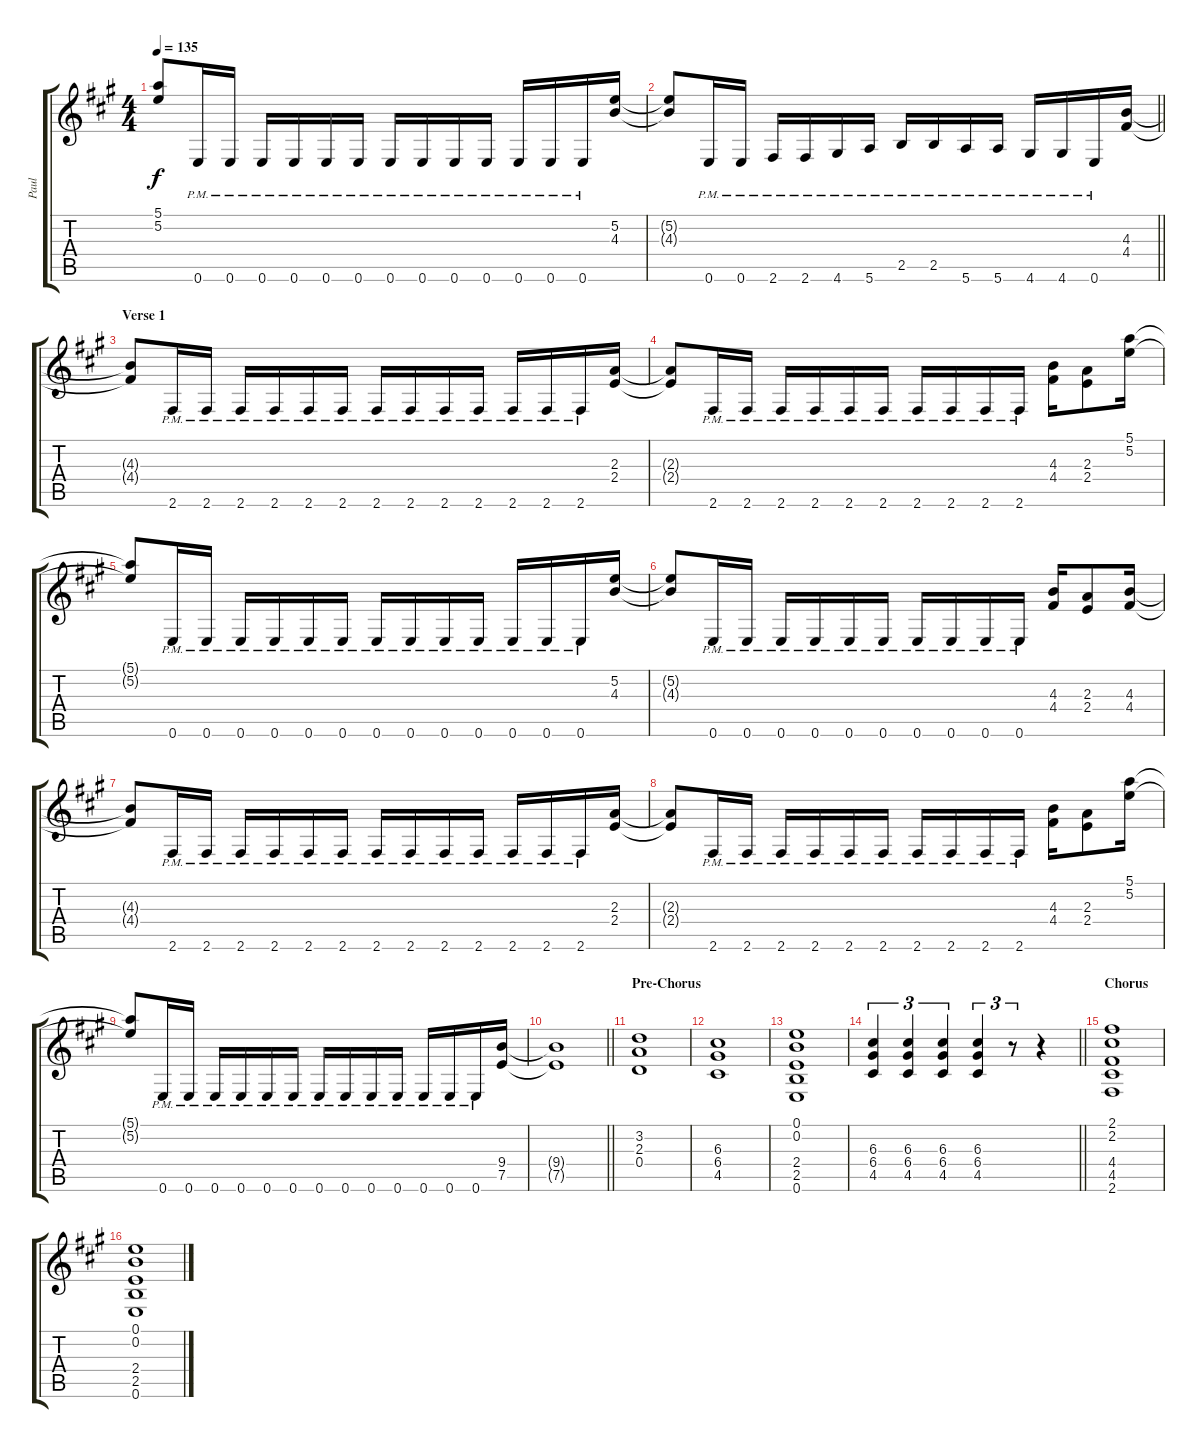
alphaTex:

\track ("Paul" "Paul") {instrument overdrivenguitar}
\staff {score tabs}
\tuning (E4 B3 G3 D3 A2 E2) {hide}
\ts (4 4)
\tempo 135
\clef g2
\ks a
(5.1{t} 5.2{t}).8{dy f} 0.6{pm}.16 0.6{pm}.16 0.6{pm}.16 0.6{pm}.16 0.6{pm}.16 0.6{pm}.16 0.6{pm}.16 0.6{pm}.16 0.6{pm}.16 0.6{pm}.16 0.6{pm}.16 0.6{pm}.16 0.6{pm}.16 (5.2 4.3).16 |
\barLineRight lightlight
(5.2{t} 4.3{t}).8 0.6{pm}.16 0.6{pm}.16 2.6{pm}.16 2.6{pm}.16 4.6{pm}.16 5.6{pm}.16 2.5{pm}.16 2.5{pm}.16 5.6{pm}.16 5.6{pm}.16 4.6{pm}.16 4.6{pm}.16 0.6{pm}.16 (4.3 4.4).16 |
\section ("" "Verse 1")
(4.3{t} 4.4{t}).8 2.6{pm}.16 2.6{pm}.16 2.6{pm}.16 2.6{pm}.16 2.6{pm}.16 2.6{pm}.16 2.6{pm}.16 2.6{pm}.16 2.6{pm}.16 2.6{pm}.16 2.6{pm}.16 2.6{pm}.16 2.6{pm}.16 (2.3 2.4).16 |
(2.3{t} 2.4{t}).8 2.6{pm}.16 2.6{pm}.16 2.6{pm}.16 2.6{pm}.16 2.6{pm}.16 2.6{pm}.16 2.6{pm}.16 2.6{pm}.16 2.6{pm}.16 2.6{pm}.16 (4.3 4.4).16 (2.3 2.4).8 (5.1 5.2).16 |
(5.1{t} 5.2{t}).8 0.6{pm}.16 0.6{pm}.16 0.6{pm}.16 0.6{pm}.16 0.6{pm}.16 0.6{pm}.16 0.6{pm}.16 0.6{pm}.16 0.6{pm}.16 0.6{pm}.16 0.6{pm}.16 0.6{pm}.16 0.6{pm}.16 (5.2 4.3).16 |
(5.2{t} 4.3{t}).8 0.6{pm}.16 0.6{pm}.16 0.6{pm}.16 0.6{pm}.16 0.6{pm}.16 0.6{pm}.16 0.6{pm}.16 0.6{pm}.16 0.6{pm}.16 0.6{pm}.16 (4.3 4.4).16 (2.3 2.4).8 (4.3 4.4).16 |
(4.3{t} 4.4{t}).8 2.6{pm}.16 2.6{pm}.16 2.6{pm}.16 2.6{pm}.16 2.6{pm}.16 2.6{pm}.16 2.6{pm}.16 2.6{pm}.16 2.6{pm}.16 2.6{pm}.16 2.6{pm}.16 2.6{pm}.16 2.6{pm}.16 (2.3 2.4).16 |
(2.3{t} 2.4{t}).8 2.6{pm}.16 2.6{pm}.16 2.6{pm}.16 2.6{pm}.16 2.6{pm}.16 2.6{pm}.16 2.6{pm}.16 2.6{pm}.16 2.6{pm}.16 2.6{pm}.16 (4.3 4.4).16 (2.3 2.4).8 (5.1 5.2).16 |
(5.1{t} 5.2{t}).8 0.6{pm}.16 0.6{pm}.16 0.6{pm}.16 0.6{pm}.16 0.6{pm}.16 0.6{pm}.16 0.6{pm}.16 0.6{pm}.16 0.6{pm}.16 0.6{pm}.16 0.6{pm}.16 0.6{pm}.16 0.6{pm}.16 (9.4 7.5).16 |
\barLineRight lightlight
(9.4{t} 7.5{t}).1 |
\section ("" "Pre-Chorus")
(3.2 2.3 0.4).1 |
(6.3 6.4 4.5).1 |
(0.1 0.2 2.4 2.5 0.6).1 |
\barLineRight lightlight
(6.3 6.4 4.5).4{tu (3 2)} (6.3 6.4 4.5).4{tu (3 2)} (6.3 6.4 4.5).4{tu (3 2)} (6.3 6.4 4.5).4{tu (3 2)} r.8{tu (3 2)} r.4 |
\section ("" "Chorus")
(2.1 2.2 4.4 4.5 2.6).1 |
(0.1 0.2 2.4 2.5 0.6).1
